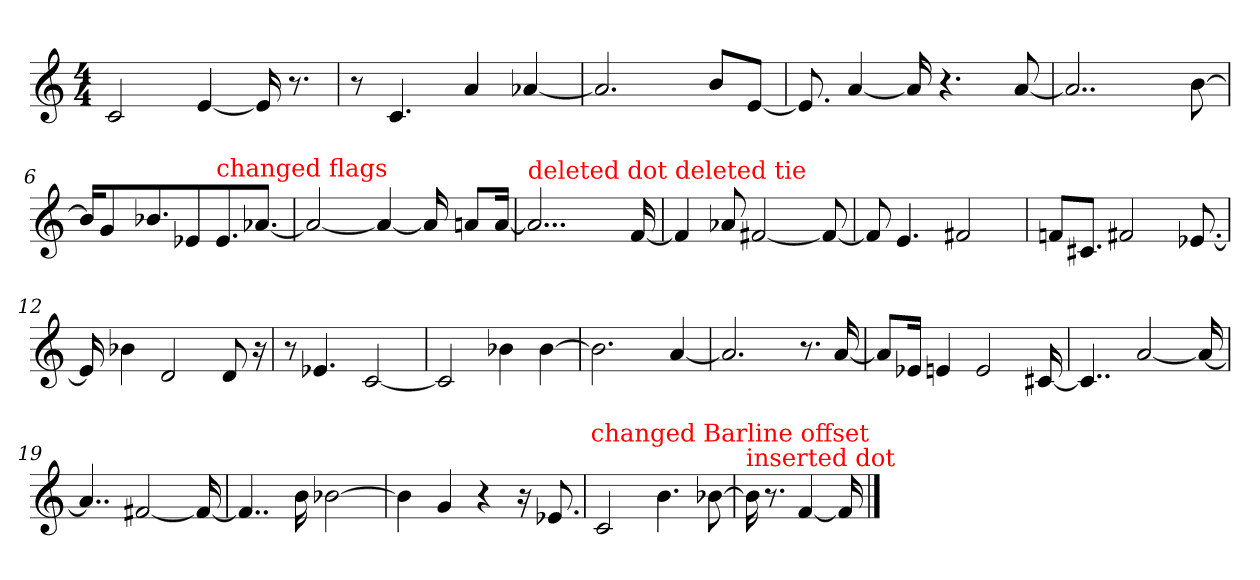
**kern
*part1
*staff1
*clefG2
*M4/4
=1
2c
[4e
16e]
8.r
=2
8r
4.c
4a
[4a-X
=3
2.a-]
8b/L
[8e/J
=4
8.e]
[4a
16a]
4.r
[8a
=5
2..a]
[8b
=6
16b]
4g
8.b-X
8e-X/L
!LO:TX:color=#FF0000:t=changed flags
8.e-i/J
[8.a-XJ
=7
2a-_
4a-_
16a-]
8an/L
[16a/Jk
=8
!LO:TX:color=#FF0000:t=deleted dot
2...ai]
[16f
=9
!LO:TX:color=#FF0000:t=deleted tie
4fi]
8a-X
[2f#X
8f#_
=10
8f#]
4.e
2f#X
=11
8fn/L
8.c#X/J
2f#X
[8.e-X
=12
16e-]
4b-X
2d
8d
16r
=13
8r
4.e-X
[2c
=14
2c]
4b-X
[4b-
=15
2.b-]
[4a
=16
2.a]
8.r
[16a
=17
8a/L]
16e-X/Jk
4en
2e
[16c#X
=18
4..c#]
[2a
16a_
=19
4..a]
[2f#X
16f#_
=20
4..f#]
16b
[2b-X
=21
4b-]
4g
4r
16r
8.e-X
=22
2c
4.b
[8b-X
=23
!LO:TX:color=#FF0000:t=inserted dot
16b-i]
8.r
[4f
16f]
!LO:TX:color=#FF0000:t=changed Barline offset
==
*-
